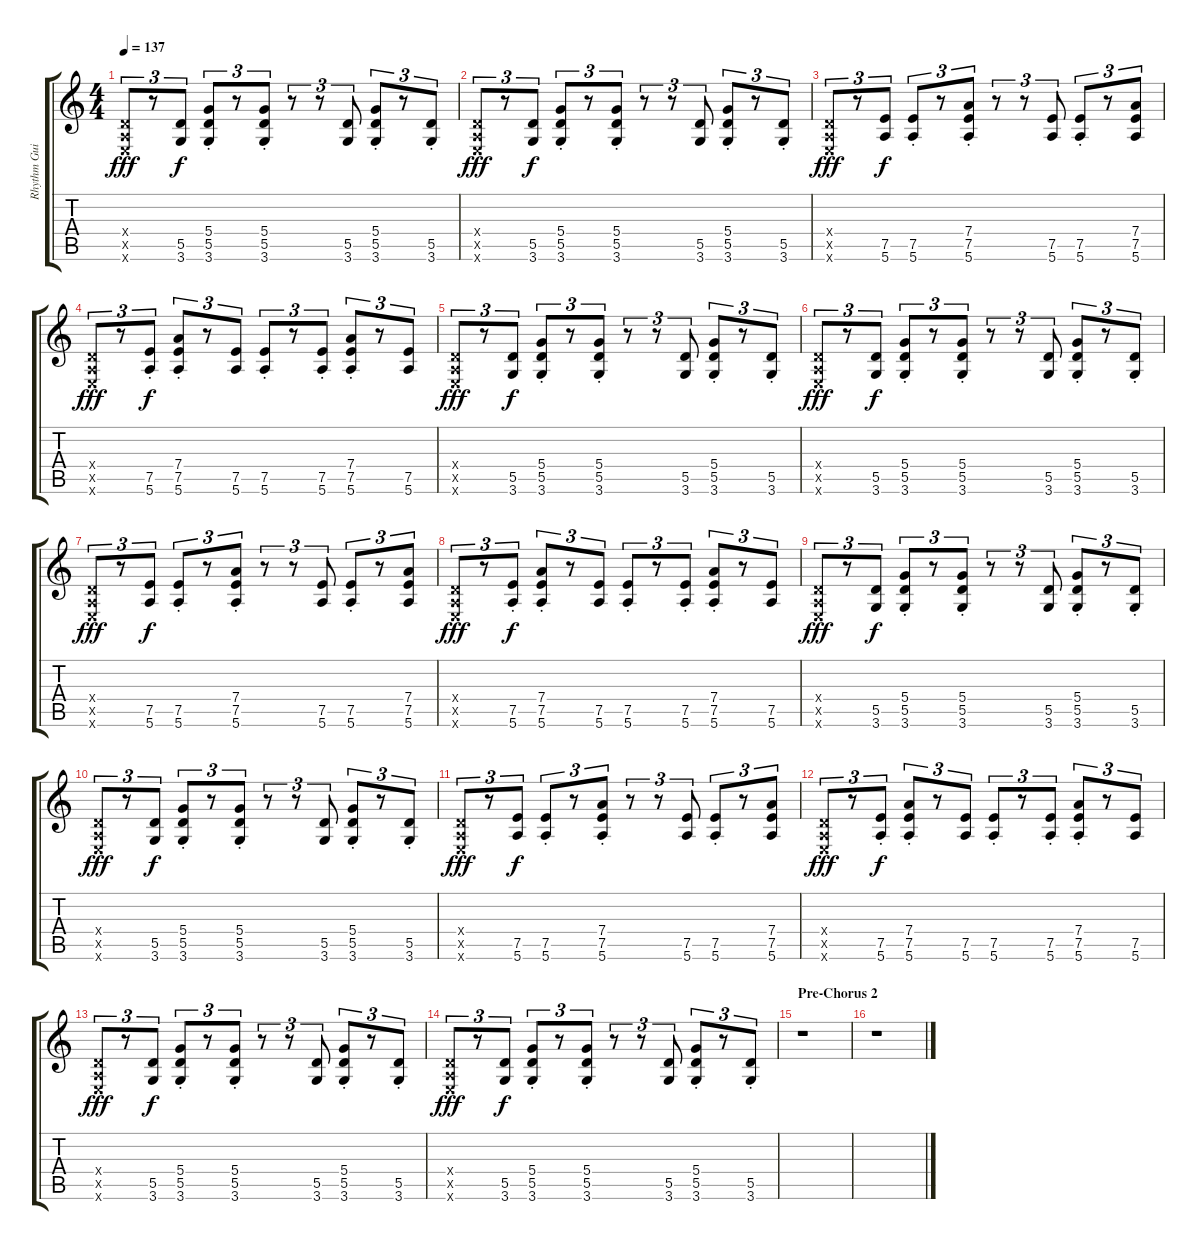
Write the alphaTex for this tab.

\track ("Rhythm Guitar" "Rhythm Gui") {instrument electricguitarmuted}
\staff {score tabs}
\tuning (E4 B3 G3 D3 A2 E2) {hide}
\ts (4 4)
\tempo 137
\clef g2
\ks c
(0.4{x} 0.5{x} 0.6{x}).8{tu (3 2) dy fff} r.8{tu (3 2)} (5.5 3.6).8{tu (3 2) dy f} (5.4{st} 5.5{st} 3.6{st}).8{tu (3 2)} r.8{tu (3 2)} (5.4{st} 5.5{st} 3.6{st}).8{tu (3 2)} r.8{tu (3 2)} r.8{tu (3 2)} (5.5 3.6).8{tu (3 2)} (5.4{st} 5.5{st} 3.6{st}).8{tu (3 2)} r.8{tu (3 2)} (5.5{st} 3.6{st}).8{tu (3 2)} |
(0.4{x} 0.5{x} 0.6{x}).8{tu (3 2) dy fff} r.8{tu (3 2)} (5.5 3.6).8{tu (3 2) dy f} (5.4{st} 5.5{st} 3.6{st}).8{tu (3 2)} r.8{tu (3 2)} (5.4{st} 5.5{st} 3.6{st}).8{tu (3 2)} r.8{tu (3 2)} r.8{tu (3 2)} (5.5 3.6).8{tu (3 2)} (5.4{st} 5.5{st} 3.6{st}).8{tu (3 2)} r.8{tu (3 2)} (5.5{st} 3.6{st}).8{tu (3 2)} |
(0.4{x} 0.5{x} 0.6{x}).8{tu (3 2) dy fff volume 12} r.8{tu (3 2)} (7.5 5.6).8{tu (3 2) dy f} (7.5{st} 5.6{st}).8{tu (3 2)} r.8{tu (3 2)} (7.4{st} 7.5{st} 5.6{st}).8{tu (3 2)} r.8{tu (3 2)} r.8{tu (3 2)} (7.5 5.6).8{tu (3 2)} (7.5{st} 5.6{st}).8{tu (3 2)} r.8{tu (3 2)} (7.4 7.5 5.6).8{tu (3 2)} |
(0.4{x} 0.5{x} 0.6{x}).8{tu (3 2) dy fff} r.8{tu (3 2)} (7.5{st} 5.6{st}).8{tu (3 2) dy f} (7.4{st} 7.5{st} 5.6{st}).8{tu (3 2)} r.8{tu (3 2)} (7.5 5.6).8{tu (3 2)} (7.5{st} 5.6{st}).8{tu (3 2)} r.8{tu (3 2)} (7.5{st} 5.6{st}).8{tu (3 2)} (7.4{st} 7.5{st} 5.6{st}).8{tu (3 2)} r.8{tu (3 2)} (7.5 5.6).8{tu (3 2)} |
(0.4{x} 0.5{x} 0.6{x}).8{tu (3 2) dy fff} r.8{tu (3 2)} (5.5 3.6).8{tu (3 2) dy f} (5.4{st} 5.5{st} 3.6{st}).8{tu (3 2)} r.8{tu (3 2)} (5.4{st} 5.5{st} 3.6{st}).8{tu (3 2)} r.8{tu (3 2)} r.8{tu (3 2)} (5.5 3.6).8{tu (3 2)} (5.4{st} 5.5{st} 3.6{st}).8{tu (3 2)} r.8{tu (3 2)} (5.5{st} 3.6{st}).8{tu (3 2)} |
(0.4{x} 0.5{x} 0.6{x}).8{tu (3 2) dy fff} r.8{tu (3 2)} (5.5 3.6).8{tu (3 2) dy f} (5.4{st} 5.5{st} 3.6{st}).8{tu (3 2)} r.8{tu (3 2)} (5.4{st} 5.5{st} 3.6{st}).8{tu (3 2)} r.8{tu (3 2)} r.8{tu (3 2)} (5.5 3.6).8{tu (3 2)} (5.4{st} 5.5{st} 3.6{st}).8{tu (3 2)} r.8{tu (3 2)} (5.5{st} 3.6{st}).8{tu (3 2)} |
(0.4{x} 0.5{x} 0.6{x}).8{tu (3 2) dy fff volume 10} r.8{tu (3 2)} (7.5 5.6).8{tu (3 2) dy f} (7.5{st} 5.6{st}).8{tu (3 2)} r.8{tu (3 2)} (7.4{st} 7.5{st} 5.6{st}).8{tu (3 2)} r.8{tu (3 2)} r.8{tu (3 2)} (7.5 5.6).8{tu (3 2)} (7.5{st} 5.6{st}).8{tu (3 2)} r.8{tu (3 2)} (7.4 7.5 5.6).8{tu (3 2)} |
(0.4{x} 0.5{x} 0.6{x}).8{tu (3 2) dy fff} r.8{tu (3 2)} (7.5{st} 5.6{st}).8{tu (3 2) dy f} (7.4{st} 7.5{st} 5.6{st}).8{tu (3 2)} r.8{tu (3 2)} (7.5 5.6).8{tu (3 2)} (7.5{st} 5.6{st}).8{tu (3 2)} r.8{tu (3 2)} (7.5{st} 5.6{st}).8{tu (3 2)} (7.4{st} 7.5{st} 5.6{st}).8{tu (3 2)} r.8{tu (3 2)} (7.5 5.6).8{tu (3 2)} |
(0.4{x} 0.5{x} 0.6{x}).8{tu (3 2) dy fff} r.8{tu (3 2)} (5.5 3.6).8{tu (3 2) dy f} (5.4{st} 5.5{st} 3.6{st}).8{tu (3 2)} r.8{tu (3 2)} (5.4{st} 5.5{st} 3.6{st}).8{tu (3 2)} r.8{tu (3 2)} r.8{tu (3 2)} (5.5 3.6).8{tu (3 2)} (5.4{st} 5.5{st} 3.6{st}).8{tu (3 2)} r.8{tu (3 2)} (5.5{st} 3.6{st}).8{tu (3 2)} |
(0.4{x} 0.5{x} 0.6{x}).8{tu (3 2) dy fff} r.8{tu (3 2)} (5.5 3.6).8{tu (3 2) dy f} (5.4{st} 5.5{st} 3.6{st}).8{tu (3 2)} r.8{tu (3 2)} (5.4{st} 5.5{st} 3.6{st}).8{tu (3 2)} r.8{tu (3 2)} r.8{tu (3 2)} (5.5 3.6).8{tu (3 2)} (5.4{st} 5.5{st} 3.6{st}).8{tu (3 2)} r.8{tu (3 2)} (5.5{st} 3.6{st}).8{tu (3 2)} |
(0.4{x} 0.5{x} 0.6{x}).8{tu (3 2) dy fff} r.8{tu (3 2)} (7.5 5.6).8{tu (3 2) dy f} (7.5{st} 5.6{st}).8{tu (3 2)} r.8{tu (3 2)} (7.4{st} 7.5{st} 5.6{st}).8{tu (3 2)} r.8{tu (3 2)} r.8{tu (3 2)} (7.5 5.6).8{tu (3 2)} (7.5{st} 5.6{st}).8{tu (3 2)} r.8{tu (3 2)} (7.4 7.5 5.6).8{tu (3 2)} |
(0.4{x} 0.5{x} 0.6{x}).8{tu (3 2) dy fff} r.8{tu (3 2)} (7.5{st} 5.6{st}).8{tu (3 2) dy f} (7.4{st} 7.5{st} 5.6{st}).8{tu (3 2)} r.8{tu (3 2)} (7.5 5.6).8{tu (3 2)} (7.5{st} 5.6{st}).8{tu (3 2)} r.8{tu (3 2)} (7.5{st} 5.6{st}).8{tu (3 2)} (7.4{st} 7.5{st} 5.6{st}).8{tu (3 2)} r.8{tu (3 2)} (7.5 5.6).8{tu (3 2)} |
(0.4{x} 0.5{x} 0.6{x}).8{tu (3 2) dy fff} r.8{tu (3 2)} (5.5 3.6).8{tu (3 2) dy f} (5.4{st} 5.5{st} 3.6{st}).8{tu (3 2)} r.8{tu (3 2)} (5.4{st} 5.5{st} 3.6{st}).8{tu (3 2)} r.8{tu (3 2)} r.8{tu (3 2)} (5.5 3.6).8{tu (3 2)} (5.4{st} 5.5{st} 3.6{st}).8{tu (3 2)} r.8{tu (3 2)} (5.5{st} 3.6{st}).8{tu (3 2)} |
(0.4{x} 0.5{x} 0.6{x}).8{tu (3 2) dy fff} r.8{tu (3 2)} (5.5 3.6).8{tu (3 2) dy f} (5.4{st} 5.5{st} 3.6{st}).8{tu (3 2)} r.8{tu (3 2)} (5.4{st} 5.5{st} 3.6{st}).8{tu (3 2)} r.8{tu (3 2)} r.8{tu (3 2)} (5.5 3.6).8{tu (3 2)} (5.4{st} 5.5{st} 3.6{st}).8{tu (3 2)} r.8{tu (3 2)} (5.5{st} 3.6{st}).8{tu (3 2)} |
\section ("" "Pre-Chorus 2")
r.1 |
r.1
